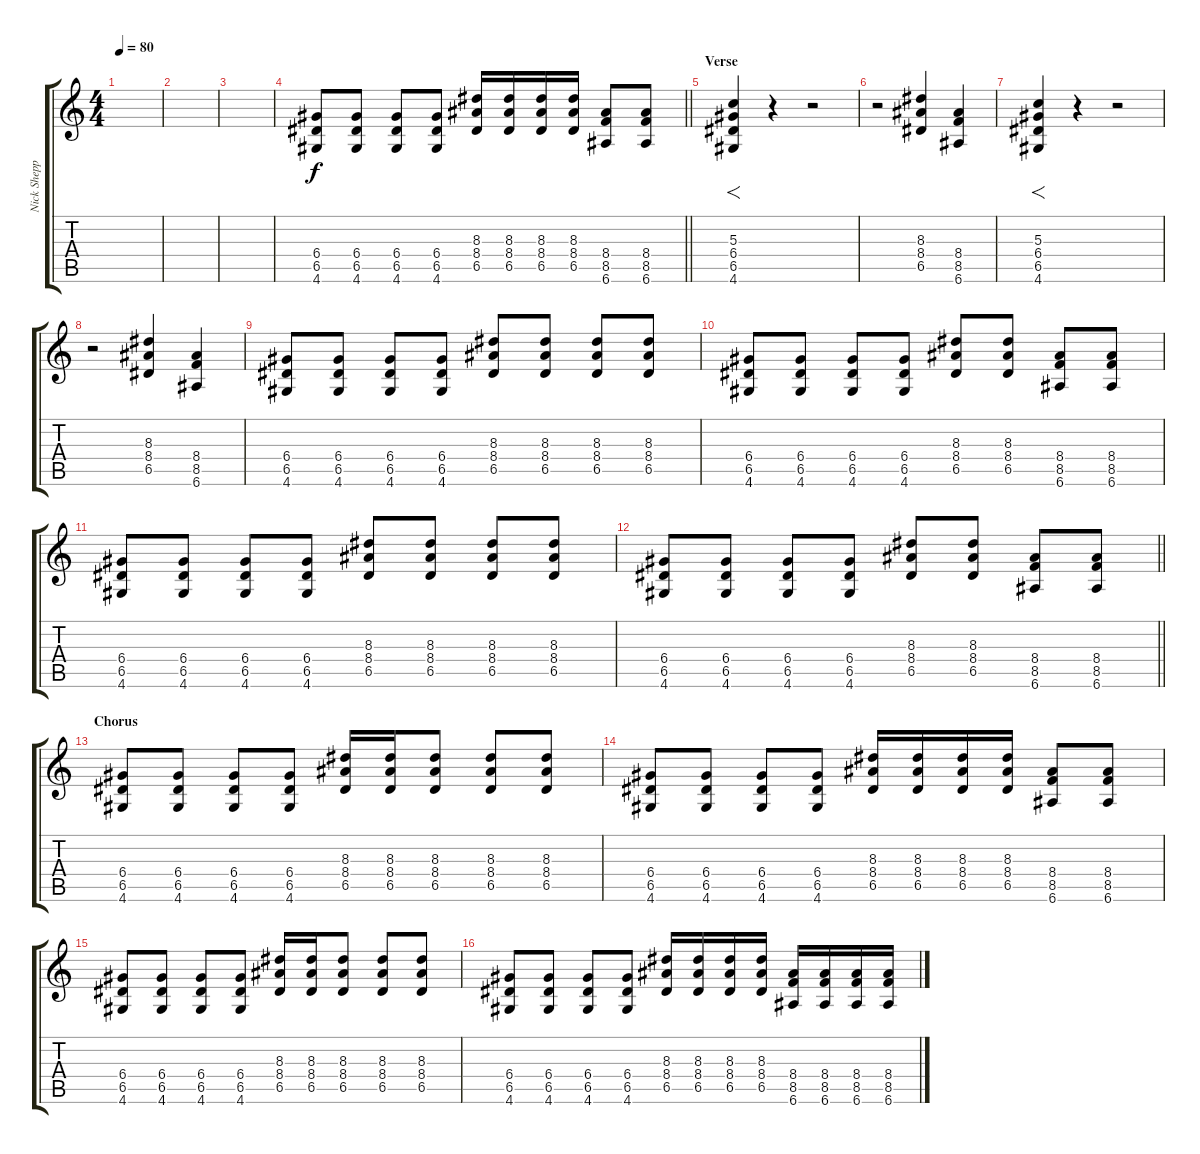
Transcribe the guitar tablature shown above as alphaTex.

\track ("Nick Sheppard - Guitar" "Nick Shepp") {instrument distortionguitar}
\staff {score tabs}
\tuning (E4 B3 G3 D3 A2 E2) {hide}
\ts (4 4)
\tempo 80
\clef g2
\ks c
|
|
|
\barLineRight lightlight
(6.4 6.5 4.6).8 (6.4 6.5 4.6).8 (6.4 6.5 4.6).8 (6.4 6.5 4.6).8 (8.3 8.4 6.5).16 (8.3 8.4 6.5).16 (8.3 8.4 6.5).16 (8.3 8.4 6.5).16 (8.4 8.5 6.6).8 (8.4 8.5 6.6).8 |
\section ("" "Verse")
(5.3 6.4 6.5 4.6).4{f} r.4 r.2 |
r.2 (8.3 8.4 6.5).4 (8.4 8.5 6.6).4 |
(5.3 6.4 6.5 4.6).4{f} r.4 r.2 |
r.2 (8.3 8.4 6.5).4 (8.4 8.5 6.6).4 |
(6.4 6.5 4.6).8 (6.4 6.5 4.6).8 (6.4 6.5 4.6).8 (6.4 6.5 4.6).8 (8.3 8.4 6.5).8 (8.3 8.4 6.5).8 (8.3 8.4 6.5).8 (8.3 8.4 6.5).8 |
(6.4 6.5 4.6).8 (6.4 6.5 4.6).8 (6.4 6.5 4.6).8 (6.4 6.5 4.6).8 (8.3 8.4 6.5).8 (8.3 8.4 6.5).8 (8.4 8.5 6.6).8 (8.4 8.5 6.6).8 |
(6.4 6.5 4.6).8 (6.4 6.5 4.6).8 (6.4 6.5 4.6).8 (6.4 6.5 4.6).8 (8.3 8.4 6.5).8 (8.3 8.4 6.5).8 (8.3 8.4 6.5).8 (8.3 8.4 6.5).8 |
\barLineRight lightlight
(6.4 6.5 4.6).8 (6.4 6.5 4.6).8 (6.4 6.5 4.6).8 (6.4 6.5 4.6).8 (8.3 8.4 6.5).8 (8.3 8.4 6.5).8 (8.4 8.5 6.6).8 (8.4 8.5 6.6).8 |
\section ("" "Chorus")
(6.4 6.5 4.6).8 (6.4 6.5 4.6).8 (6.4 6.5 4.6).8 (6.4 6.5 4.6).8 (8.3 8.4 6.5).16 (8.3 8.4 6.5).16 (8.3 8.4 6.5).8 (8.3 8.4 6.5).8 (8.3 8.4 6.5).8 |
(6.4 6.5 4.6).8 (6.4 6.5 4.6).8 (6.4 6.5 4.6).8 (6.4 6.5 4.6).8 (8.3 8.4 6.5).16 (8.3 8.4 6.5).16 (8.3 8.4 6.5).16 (8.3 8.4 6.5).16 (8.4 8.5 6.6).8 (8.4 8.5 6.6).8 |
(6.4 6.5 4.6).8 (6.4 6.5 4.6).8 (6.4 6.5 4.6).8 (6.4 6.5 4.6).8 (8.3 8.4 6.5).16 (8.3 8.4 6.5).16 (8.3 8.4 6.5).8 (8.3 8.4 6.5).8 (8.3 8.4 6.5).8 |
(6.4 6.5 4.6).8 (6.4 6.5 4.6).8 (6.4 6.5 4.6).8 (6.4 6.5 4.6).8 (8.3 8.4 6.5).16 (8.3 8.4 6.5).16 (8.3 8.4 6.5).16 (8.3 8.4 6.5).16 (8.4 8.5 6.6).16 (8.4 8.5 6.6).16 (8.4 8.5 6.6).16 (8.4 8.5 6.6).16
